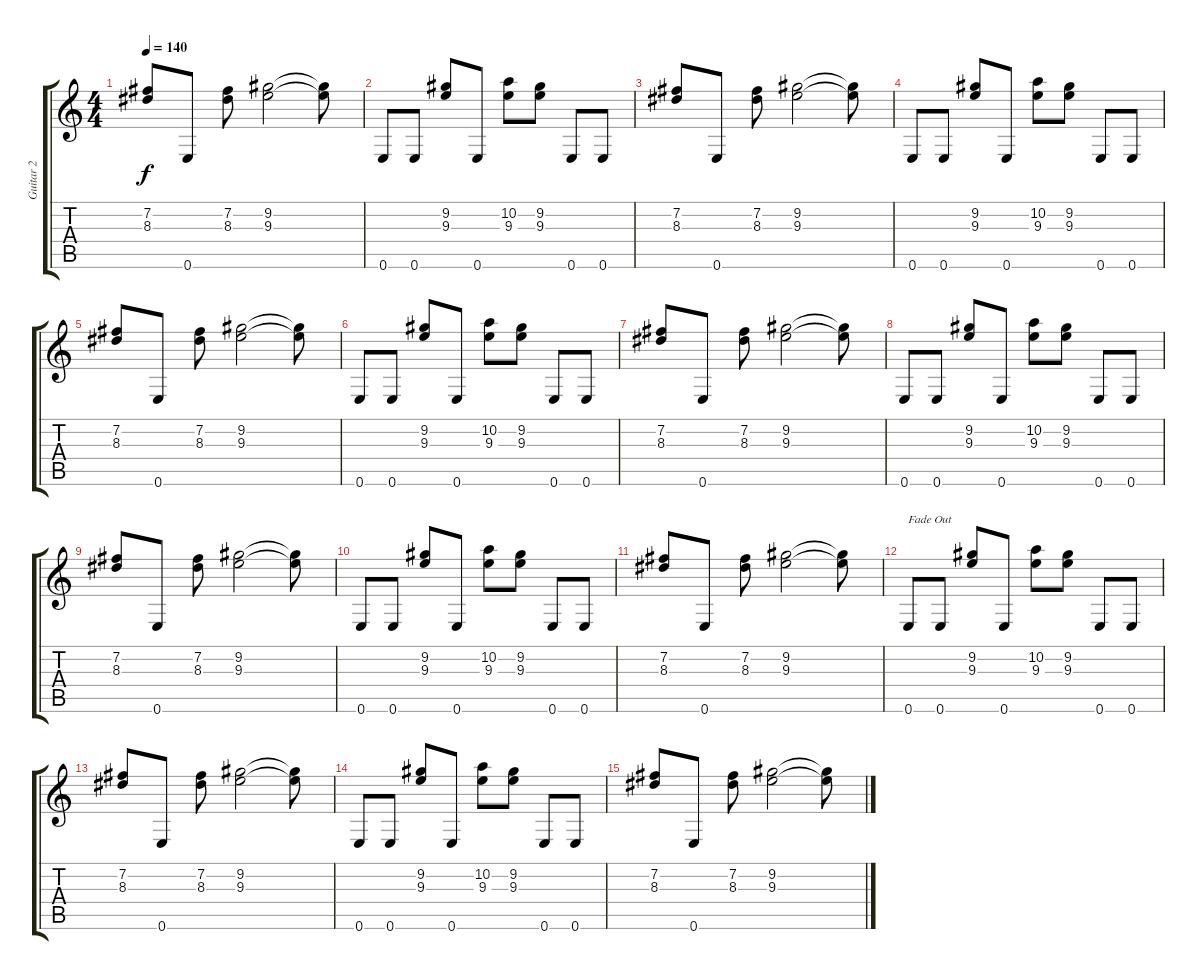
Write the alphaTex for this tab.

\track ("Guitar 2" "Guitar 2") {instrument overdrivenguitar}
\staff {score tabs}
\tuning (E4 B3 G3 D3 A2 E2) {hide}
\ts (4 4)
\tempo 140
\clef g2
\ks c
(7.2 8.3).8{dy f} 0.6.8 (7.2 8.3).8 (9.2 9.3).2 (9.2{t} 9.3{t}).8 |
0.6.8 0.6.8 (9.2 9.3).8 0.6.8 (10.2 9.3).8 (9.2 9.3).8 0.6.8 0.6.8 |
(7.2 8.3).8 0.6.8 (7.2 8.3).8 (9.2 9.3).2 (9.2{t} 9.3{t}).8 |
0.6.8 0.6.8 (9.2 9.3).8 0.6.8 (10.2 9.3).8 (9.2 9.3).8 0.6.8 0.6.8 |
(7.2 8.3).8 0.6.8 (7.2 8.3).8 (9.2 9.3).2 (9.2{t} 9.3{t}).8 |
0.6.8 0.6.8 (9.2 9.3).8 0.6.8 (10.2 9.3).8 (9.2 9.3).8 0.6.8 0.6.8 |
(7.2 8.3).8 0.6.8 (7.2 8.3).8 (9.2 9.3).2 (9.2{t} 9.3{t}).8 |
0.6.8 0.6.8 (9.2 9.3).8 0.6.8 (10.2 9.3).8 (9.2 9.3).8 0.6.8 0.6.8 |
(7.2 8.3).8 0.6.8 (7.2 8.3).8 (9.2 9.3).2 (9.2{t} 9.3{t}).8 |
0.6.8 0.6.8 (9.2 9.3).8 0.6.8 (10.2 9.3).8 (9.2 9.3).8 0.6.8 0.6.8 |
(7.2 8.3).8 0.6.8 (7.2 8.3).8 (9.2 9.3).2 (9.2{t} 9.3{t}).8 |
0.6.8{txt "Fade Out"} 0.6.8 (9.2 9.3).8 0.6.8 (10.2 9.3).8 (9.2 9.3).8 0.6.8 0.6.8 |
(7.2 8.3).8 0.6.8 (7.2 8.3).8 (9.2 9.3).2 (9.2{t} 9.3{t}).8 |
0.6.8 0.6.8 (9.2 9.3).8 0.6.8 (10.2 9.3).8 (9.2 9.3).8 0.6.8 0.6.8 |
(7.2 8.3).8 0.6.8 (7.2 8.3).8 (9.2 9.3).2 (9.2{t} 9.3{t}).8
